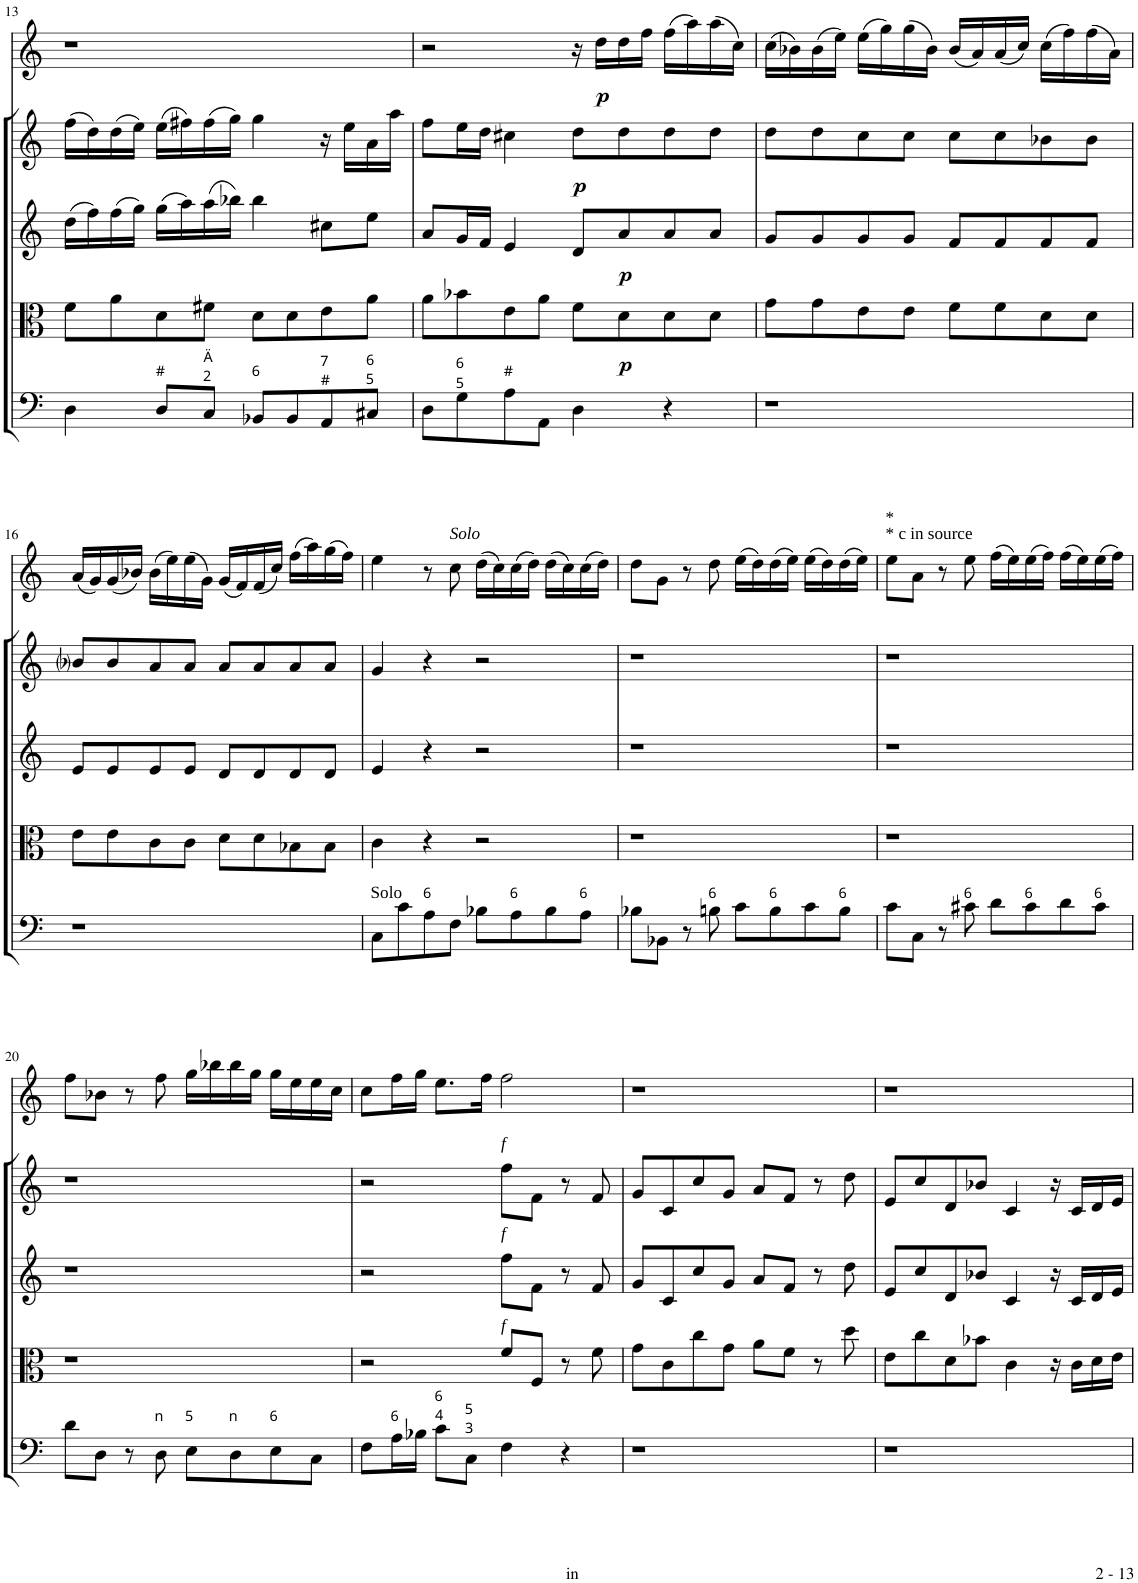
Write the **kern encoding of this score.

**kern	**kern	**dynam	**kern	**dynam	**kern	**dynam	**kern	**dynam
*part5	*part4	*part4	*part3	*part3	*part2	*part2	*part1	*part1
*staff5	*staff4	*staff4	*staff3	*staff3	*staff2	*staff2	*staff1	*staff1
*I"Organo  e Violoncello	*I"Alto Viola	*	*I"Violino Secondo	*	*I"Violino Primo	*	*I"Oboe	*
*	*I'Vla	*	*I'Vln	*	*I'Vln	*	*I'Ob	*
!!LO:PB:g=z
*clefF4	*clefC3	*	*clefG2	*	*clefG2	*	*clefG2	*
*k[]	*k[]	*	*k[]	*	*k[]	*	*k[]	*
*M4/4	*M4/4	*	*M4/4	*	*M4/4	*	*M4/4	*
*met(c)	*met(c)	*	*met(c)	*	*met(c)	*	*met(c)	*
=13	=13	=13	=13	=13	=13	=13	=13	=13
4D\	8f\L	.	(16dd\LL	.	(16ff\LL	.	1r	.
.	.	.	16ff\)	.	16dd\)	.	.	.
.	8a\	.	(16ff\	.	(16dd\	.	.	.
.	.	.	16gg\JJ)	.	16ee\JJ)	.	.	.
!LO:TX:a:t=#	!	!	!	!	!	!	!	!
8D/L	8d\	.	(16gg\LL	.	(16ee\LL	.	.	.
.	.	.	16aa\)	.	16ff#X\)	.	.	.
!LO:TX:a:t=Ä	!	!	!	!	!	!	!	!
!LO:TX:a:t=2	!	!	!	!	!	!	!	!
8C/J	8f#X\J	.	(16aa\	.	(16ff#\	.	.	.
.	.	.	16bb-X\JJ)	.	16gg\JJ)	.	.	.
!LO:TX:a:t=6	!	!	!	!	!	!	!	!
8BB-X/L	8d\L	.	4bb-\	.	4gg\	.	.	.
8BB-/	8d\	.	.	.	.	.	.	.
!LO:TX:a:t=7	!	!	!	!	!	!	!	!
!LO:TX:a:t=#	!	!	!	!	!	!	!	!
8AA/	8e\	.	8cc#X\L	.	16r	.	.	.
.	.	.	.	.	16ee\LL	.	.	.
!LO:TX:a:t=6	!	!	!	!	!	!	!	!
!LO:TX:a:t=5	!	!	!	!	!	!	!	!
8C#X/J	8a\J	.	8ee\J	.	16a\	.	.	.
.	.	.	.	.	16aa\JJ	.	.	.
=14	=14	=14	=14	=14	=14	=14	=14	=14
8D\L	8a\L	.	8a/L	.	8ff\L	.	2r	.
!LO:TX:a:t=6	!	!	!	!	!	!	!	!
!LO:TX:a:t=5	!	!	!	!	!	!	!	!
8G\	8b-X\	.	16g/L	.	16ee\L	.	.	.
.	.	.	16f/JJ	.	16dd\JJ	.	.	.
!LO:TX:a:t=#	!	!	!	!	!	!	!	!
8A\	8e\	.	4e/	.	4cc#X\	.	.	.
8AA\J	8a\J	.	.	.	.	.	.	.
!	!	!	!	!	!	!LO:DY:b	!	!
4D\	8f\L	.	8d/L	.	8dd\L	p	16r	.
!	!	!	!	!	!	!	!	!LO:DY:b
.	.	.	.	.	.	.	16dd\LL	p
!	!	!LO:DY:b	!	!LO:DY:b	!	!	!	!
.	8d\	p	8a/	p	8dd\	.	16dd\	.
.	.	.	.	.	.	.	16ff\JJ	.
4r	8d\	.	8a/	.	8dd\	.	(16ff\LL	.
.	.	.	.	.	.	.	16aa\)	.
.	8d\J	.	8a/J	.	8dd\J	.	(16aa\	.
.	.	.	.	.	.	.	16cc\JJ)	.
=15	=15	=15	=15	=15	=15	=15	=15	=15
1r	8g\L	.	8g/L	.	8dd\L	.	(16cc\LL	.
.	.	.	.	.	.	.	16b-X\)	.
.	8g\	.	8g/	.	8dd\	.	(16b-\	.
.	.	.	.	.	.	.	16ee\JJ)	.
.	8e\	.	8g/	.	8cc\	.	(16ee\LL	.
.	.	.	.	.	.	.	16gg\)	.
.	8e\J	.	8g/J	.	8cc\J	.	(16gg\	.
.	.	.	.	.	.	.	16b-\JJ)	.
.	8f\L	.	8f/L	.	8cc\L	.	(16b-/LL	.
.	.	.	.	.	.	.	16a/)	.
.	8f\	.	8f/	.	8cc\	.	(16a/	.
.	.	.	.	.	.	.	16cc/JJ)	.
.	8d\	.	8f/	.	8b-X\	.	(16cc\LL	.
.	.	.	.	.	.	.	16ff\)	.
.	8d\J	.	8f/J	.	8b-\J	.	(16ff\	.
.	.	.	.	.	.	.	16a\JJ)	.
!!LO:LB:g=z
=16	=16	=16	=16	=16	=16	=16	=16	=16
1r	8e\L	.	8e/L	.	8b-i/L	.	(16a/LL	.
.	.	.	.	.	.	.	16g/)	.
.	8e\	.	8e/	.	8b-/	.	(16g/	.
.	.	.	.	.	.	.	16b-X/JJ)	.
.	8c\	.	8e/	.	8a/	.	(16b-\LL	.
.	.	.	.	.	.	.	16ee\)	.
.	8c\J	.	8e/J	.	8a/J	.	(16ee\	.
.	.	.	.	.	.	.	16g\JJ)	.
.	8d\L	.	8d/L	.	8a/L	.	(16g/LL	.
.	.	.	.	.	.	.	16f/)	.
.	8d\	.	8d/	.	8a/	.	(16f/	.
.	.	.	.	.	.	.	16cc/JJ)	.
.	8B-X\	.	8d/	.	8a/	.	(16ff\LL	.
.	.	.	.	.	.	.	16aa\)	.
.	8B-\J	.	8d/J	.	8a/J	.	(16gg\	.
.	.	.	.	.	.	.	16ff\JJ)	.
=17	=17	=17	=17	=17	=17	=17	=17	=17
!LO:TX:a:t=Solo	!	!	!	!	!	!	!	!
8C\L	4c\	.	4e/	.	4g/	.	4ee\	.
8c\	.	.	.	.	.	.	.	.
!LO:TX:a:t=6	!	!	!	!	!	!	!	!
8A\	4r	.	4r	.	4r	.	8r	.
!	!	!	!	!	!	!	!LO:TX:a:i:t=Solo	!
8F\J	.	.	.	.	.	.	8cc\	.
8B-X\L	2r	.	2r	.	2r	.	(16dd\LL	.
.	.	.	.	.	.	.	16cc\)	.
!LO:TX:a:t=6	!	!	!	!	!	!	!	!
8A\	.	.	.	.	.	.	(16cc\	.
.	.	.	.	.	.	.	16dd\JJ)	.
8B-\	.	.	.	.	.	.	(16dd\LL	.
.	.	.	.	.	.	.	16cc\)	.
!LO:TX:a:t=6	!	!	!	!	!	!	!	!
8A\J	.	.	.	.	.	.	(16cc\	.
.	.	.	.	.	.	.	16dd\JJ)	.
=18	=18	=18	=18	=18	=18	=18	=18	=18
8B-X\L	1r	.	1r	.	1r	.	8dd\L	.
8BB-X\J	.	.	.	.	.	.	8g\J	.
8r	.	.	.	.	.	.	8r	.
!LO:TX:a:t=6	!	!	!	!	!	!	!	!
8Bn\	.	.	.	.	.	.	8dd\	.
8c\L	.	.	.	.	.	.	(16ee\LL	.
.	.	.	.	.	.	.	16dd\)	.
!LO:TX:a:t=6	!	!	!	!	!	!	!	!
8B\	.	.	.	.	.	.	(16dd\	.
.	.	.	.	.	.	.	16ee\JJ)	.
8c\	.	.	.	.	.	.	(16ee\LL	.
.	.	.	.	.	.	.	16dd\)	.
!LO:TX:a:t=6	!	!	!	!	!	!	!	!
8B\J	.	.	.	.	.	.	(16dd\	.
.	.	.	.	.	.	.	16ee\JJ)	.
=19	=19	=19	=19	=19	=19	=19	=19	=19
!	!	!	!	!	!	!	!LO:TX:a:t=* c in source	!
!	!	!	!	!	!	!	!LO:TX:a:t=*	!
8c\L	1r	.	1r	.	1r	.	8ee\L	.
8C\J	.	.	.	.	.	.	8a\J	.
8r	.	.	.	.	.	.	8r	.
!LO:TX:a:t=6	!	!	!	!	!	!	!	!
8c#X\	.	.	.	.	.	.	8ee\	.
8d\L	.	.	.	.	.	.	(16ff\LL	.
.	.	.	.	.	.	.	16ee\)	.
!LO:TX:a:t=6	!	!	!	!	!	!	!	!
8c#\	.	.	.	.	.	.	(16ee\	.
.	.	.	.	.	.	.	16ff\JJ)	.
8d\	.	.	.	.	.	.	(16ff\LL	.
.	.	.	.	.	.	.	16ee\)	.
!LO:TX:a:t=6	!	!	!	!	!	!	!	!
8c#\J	.	.	.	.	.	.	(16ee\	.
.	.	.	.	.	.	.	16ff\JJ)	.
!!LO:LB:g=z
=20	=20	=20	=20	=20	=20	=20	=20	=20
8d\L	1r	.	1r	.	1r	.	8ff\L	.
8D\J	.	.	.	.	.	.	8b-X\J	.
8r	.	.	.	.	.	.	8r	.
!LO:TX:a:t=n	!	!	!	!	!	!	!	!
8D\	.	.	.	.	.	.	8ff\	.
!LO:TX:a:t=5	!	!	!	!	!	!	!	!
8E\L	.	.	.	.	.	.	16gg\LL	.
.	.	.	.	.	.	.	16bb-X\	.
!LO:TX:a:t=n	!	!	!	!	!	!	!	!
8D\	.	.	.	.	.	.	16bb-\	.
.	.	.	.	.	.	.	16gg\JJ	.
!LO:TX:a:t=6	!	!	!	!	!	!	!	!
8E\	.	.	.	.	.	.	16gg\LL	.
.	.	.	.	.	.	.	16ee\	.
8C\J	.	.	.	.	.	.	16ee\	.
.	.	.	.	.	.	.	16cc\JJ	.
=21	=21	=21	=21	=21	=21	=21	=21	=21
8F\L	2r	.	2r	.	2r	.	8cc\L	.
!LO:TX:a:t=6	!	!	!	!	!	!	!	!
16A\L	.	.	.	.	.	.	16ff\L	.
16B-X\JJ	.	.	.	.	.	.	16gg\JJ	.
!LO:TX:a:t=6	!	!	!	!	!	!	!	!
!LO:TX:a:t=4	!	!	!	!	!	!	!	!
8c\L	.	.	.	.	.	.	8.ee\L	.
!LO:TX:a:t=5	!	!	!	!	!	!	!	!
!LO:TX:a:t=3	!	!	!	!	!	!	!	!
8C\J	.	.	.	.	.	.	.	.
.	.	.	.	.	.	.	16ff\Jk	.
!	!	!	!	!	!LO:TX:a:i:t=f	!	!	!
!	!	!	!LO:TX:a:i:t=f	!	!	!	!	!
!	!LO:TX:a:i:t=f	!	!	!	!	!	!	!
4F\	8f/L	.	8ff\L	.	8ff\L	.	2ff\	.
.	8F/J	.	8f\J	.	8f\J	.	.	.
4r	8r	.	8r	.	8r	.	.	.
.	8f\	.	8f/	.	8f/	.	.	.
=22	=22	=22	=22	=22	=22	=22	=22	=22
1r	8g\L	.	8g/L	.	8g/L	.	1r	.
.	8c\	.	8c/	.	8c/	.	.	.
.	8cc\	.	8cc/	.	8cc/	.	.	.
.	8g\J	.	8g/J	.	8g/J	.	.	.
.	8a\L	.	8a/L	.	8a/L	.	.	.
.	8f\J	.	8f/J	.	8f/J	.	.	.
.	8r	.	8r	.	8r	.	.	.
.	8dd\	.	8dd\	.	8dd\	.	.	.
=23	=23	=23	=23	=23	=23	=23	=23	=23
1r	8e\L	.	8e/L	.	8e/L	.	1r	.
.	8cc\	.	8cc/	.	8cc/	.	.	.
.	8d\	.	8d/	.	8d/	.	.	.
.	8b-X\J	.	8b-X/J	.	8b-X/J	.	.	.
.	4c\	.	4c/	.	4c/	.	.	.
.	16r	.	16r	.	16r	.	.	.
.	16c\LL	.	16c/LL	.	16c/LL	.	.	.
.	16d\	.	16d/	.	16d/	.	.	.
.	16e\JJ	.	16e/JJ	.	16e/JJ	.	.	.
=	=	=	=	=	=	=	=	=
*-	*-	*-	*-	*-	*-	*-	*-	*-
